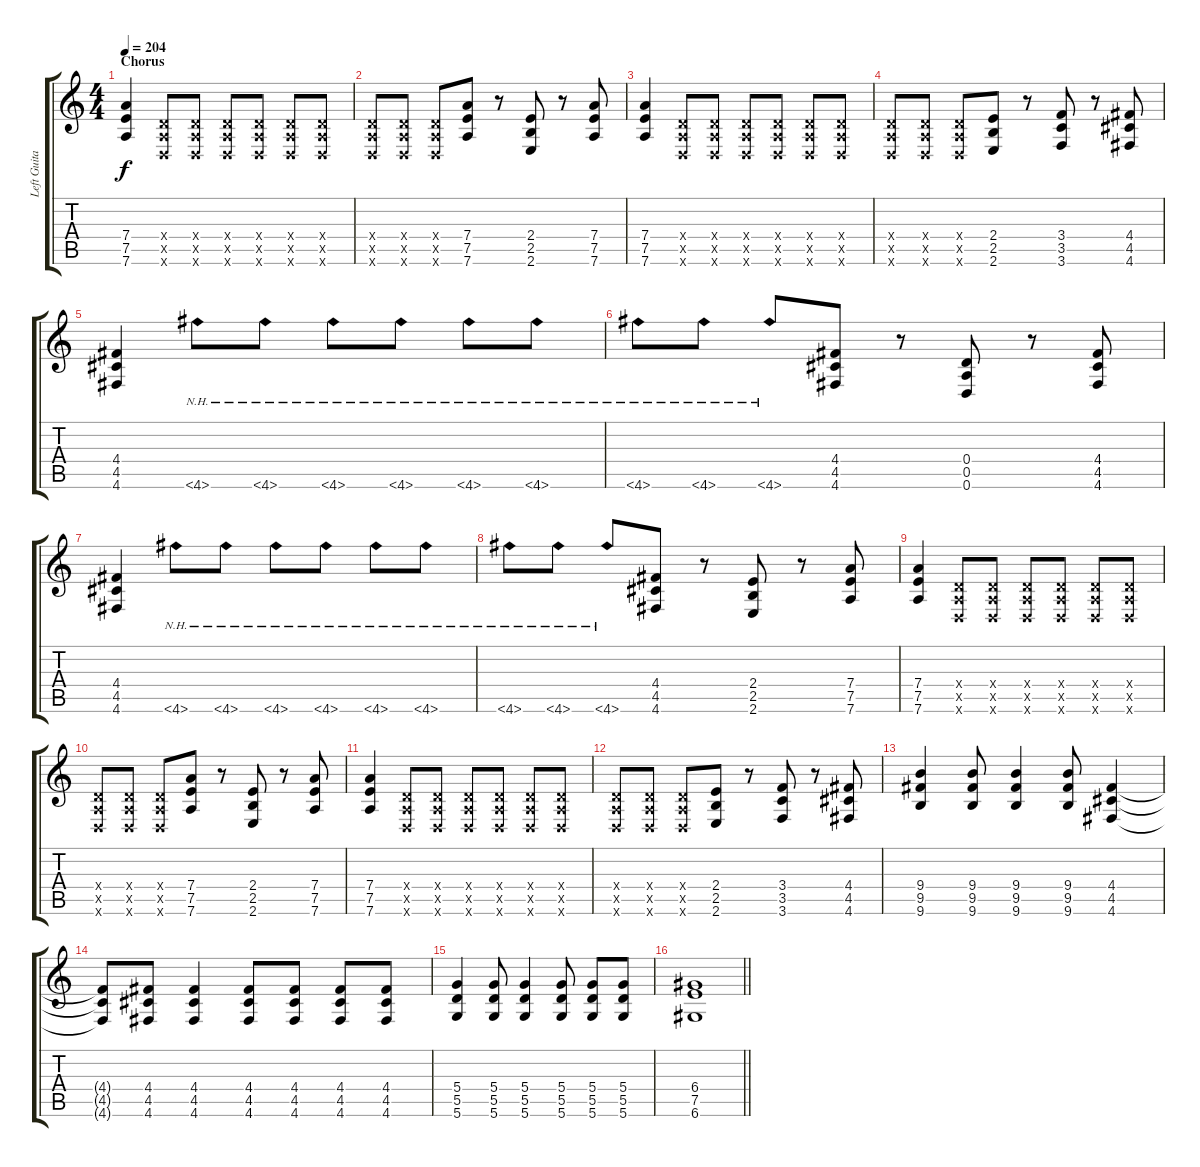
\track ("Left Guitar (Rythym)" "Left Guita") {instrument overdrivenguitar}
\staff {score tabs}
\tuning (E4 B3 G3 D3 A2 D2) {hide}
\ts (4 4)
\section ("" "Chorus")
\tempo 204
\clef g2
\ks c
(7.4 7.5 7.6).4{dy f} (0.4{x} 0.5{x} 0.6{x}).8 (0.4{x} 0.5{x} 0.6{x}).8 (0.4{x} 0.5{x} 0.6{x}).8 (0.4{x} 0.5{x} 0.6{x}).8 (0.4{x} 0.5{x} 0.6{x}).8 (0.4{x} 0.5{x} 0.6{x}).8 |
(0.4{x} 0.5{x} 0.6{x}).8 (0.4{x} 0.5{x} 0.6{x}).8 (0.4{x} 0.5{x} 0.6{x}).8 (7.4 7.5 7.6).8 r.8 (2.4 2.5 2.6).8 r.8 (7.4 7.5 7.6).8 |
(7.4 7.5 7.6).4 (0.4{x} 0.5{x} 0.6{x}).8 (0.4{x} 0.5{x} 0.6{x}).8 (0.4{x} 0.5{x} 0.6{x}).8 (0.4{x} 0.5{x} 0.6{x}).8 (0.4{x} 0.5{x} 0.6{x}).8 (0.4{x} 0.5{x} 0.6{x}).8 |
(0.4{x} 0.5{x} 0.6{x}).8 (0.4{x} 0.5{x} 0.6{x}).8 (0.4{x} 0.5{x} 0.6{x}).8 (2.4 2.5 2.6).8 r.8 (3.4 3.5 3.6).8 r.8 (4.4 4.5 4.6).8 |
(4.4 4.5 4.6).4 4.6{nh}.8 4.6{nh}.8 4.6{nh}.8 4.6{nh}.8 4.6{nh}.8 4.6{nh}.8 |
4.6{nh}.8 4.6{nh}.8 4.6{nh}.8 (4.4 4.5 4.6).8 r.8 (0.4 0.5 0.6).8 r.8 (4.4 4.5 4.6).8 |
(4.4 4.5 4.6).4 4.6{nh}.8 4.6{nh}.8 4.6{nh}.8 4.6{nh}.8 4.6{nh}.8 4.6{nh}.8 |
4.6{nh}.8 4.6{nh}.8 4.6{nh}.8 (4.4 4.5 4.6).8 r.8 (2.4 2.5 2.6).8 r.8 (7.4 7.5 7.6).8 |
(7.4 7.5 7.6).4 (0.4{x} 0.5{x} 0.6{x}).8 (0.4{x} 0.5{x} 0.6{x}).8 (0.4{x} 0.5{x} 0.6{x}).8 (0.4{x} 0.5{x} 0.6{x}).8 (0.4{x} 0.5{x} 0.6{x}).8 (0.4{x} 0.5{x} 0.6{x}).8 |
(0.4{x} 0.5{x} 0.6{x}).8 (0.4{x} 0.5{x} 0.6{x}).8 (0.4{x} 0.5{x} 0.6{x}).8 (7.4 7.5 7.6).8 r.8 (2.4 2.5 2.6).8 r.8 (7.4 7.5 7.6).8 |
(7.4 7.5 7.6).4 (0.4{x} 0.5{x} 0.6{x}).8 (0.4{x} 0.5{x} 0.6{x}).8 (0.4{x} 0.5{x} 0.6{x}).8 (0.4{x} 0.5{x} 0.6{x}).8 (0.4{x} 0.5{x} 0.6{x}).8 (0.4{x} 0.5{x} 0.6{x}).8 |
(0.4{x} 0.5{x} 0.6{x}).8 (0.4{x} 0.5{x} 0.6{x}).8 (0.4{x} 0.5{x} 0.6{x}).8 (2.4 2.5 2.6).8 r.8 (3.4 3.5 3.6).8 r.8 (4.4 4.5 4.6).8 |
(9.4 9.5 9.6).4 (9.4 9.5 9.6).8 (9.4 9.5 9.6).4 (9.4 9.5 9.6).8 (4.4 4.5 4.6).4 |
(4.4{t} 4.5{t} 4.6{t}).8 (4.4 4.5 4.6).8 (4.4 4.5 4.6).4 (4.4 4.5 4.6).8 (4.4 4.5 4.6).8 (4.4 4.5 4.6).8 (4.4 4.5 4.6).8 |
(5.4 5.5 5.6).4 (5.4 5.5 5.6).8 (5.4 5.5 5.6).4 (5.4 5.5 5.6).8 (5.4 5.5 5.6).8 (5.4 5.5 5.6).8 |
\barLineRight lightlight
(6.4 7.5 6.6).1
